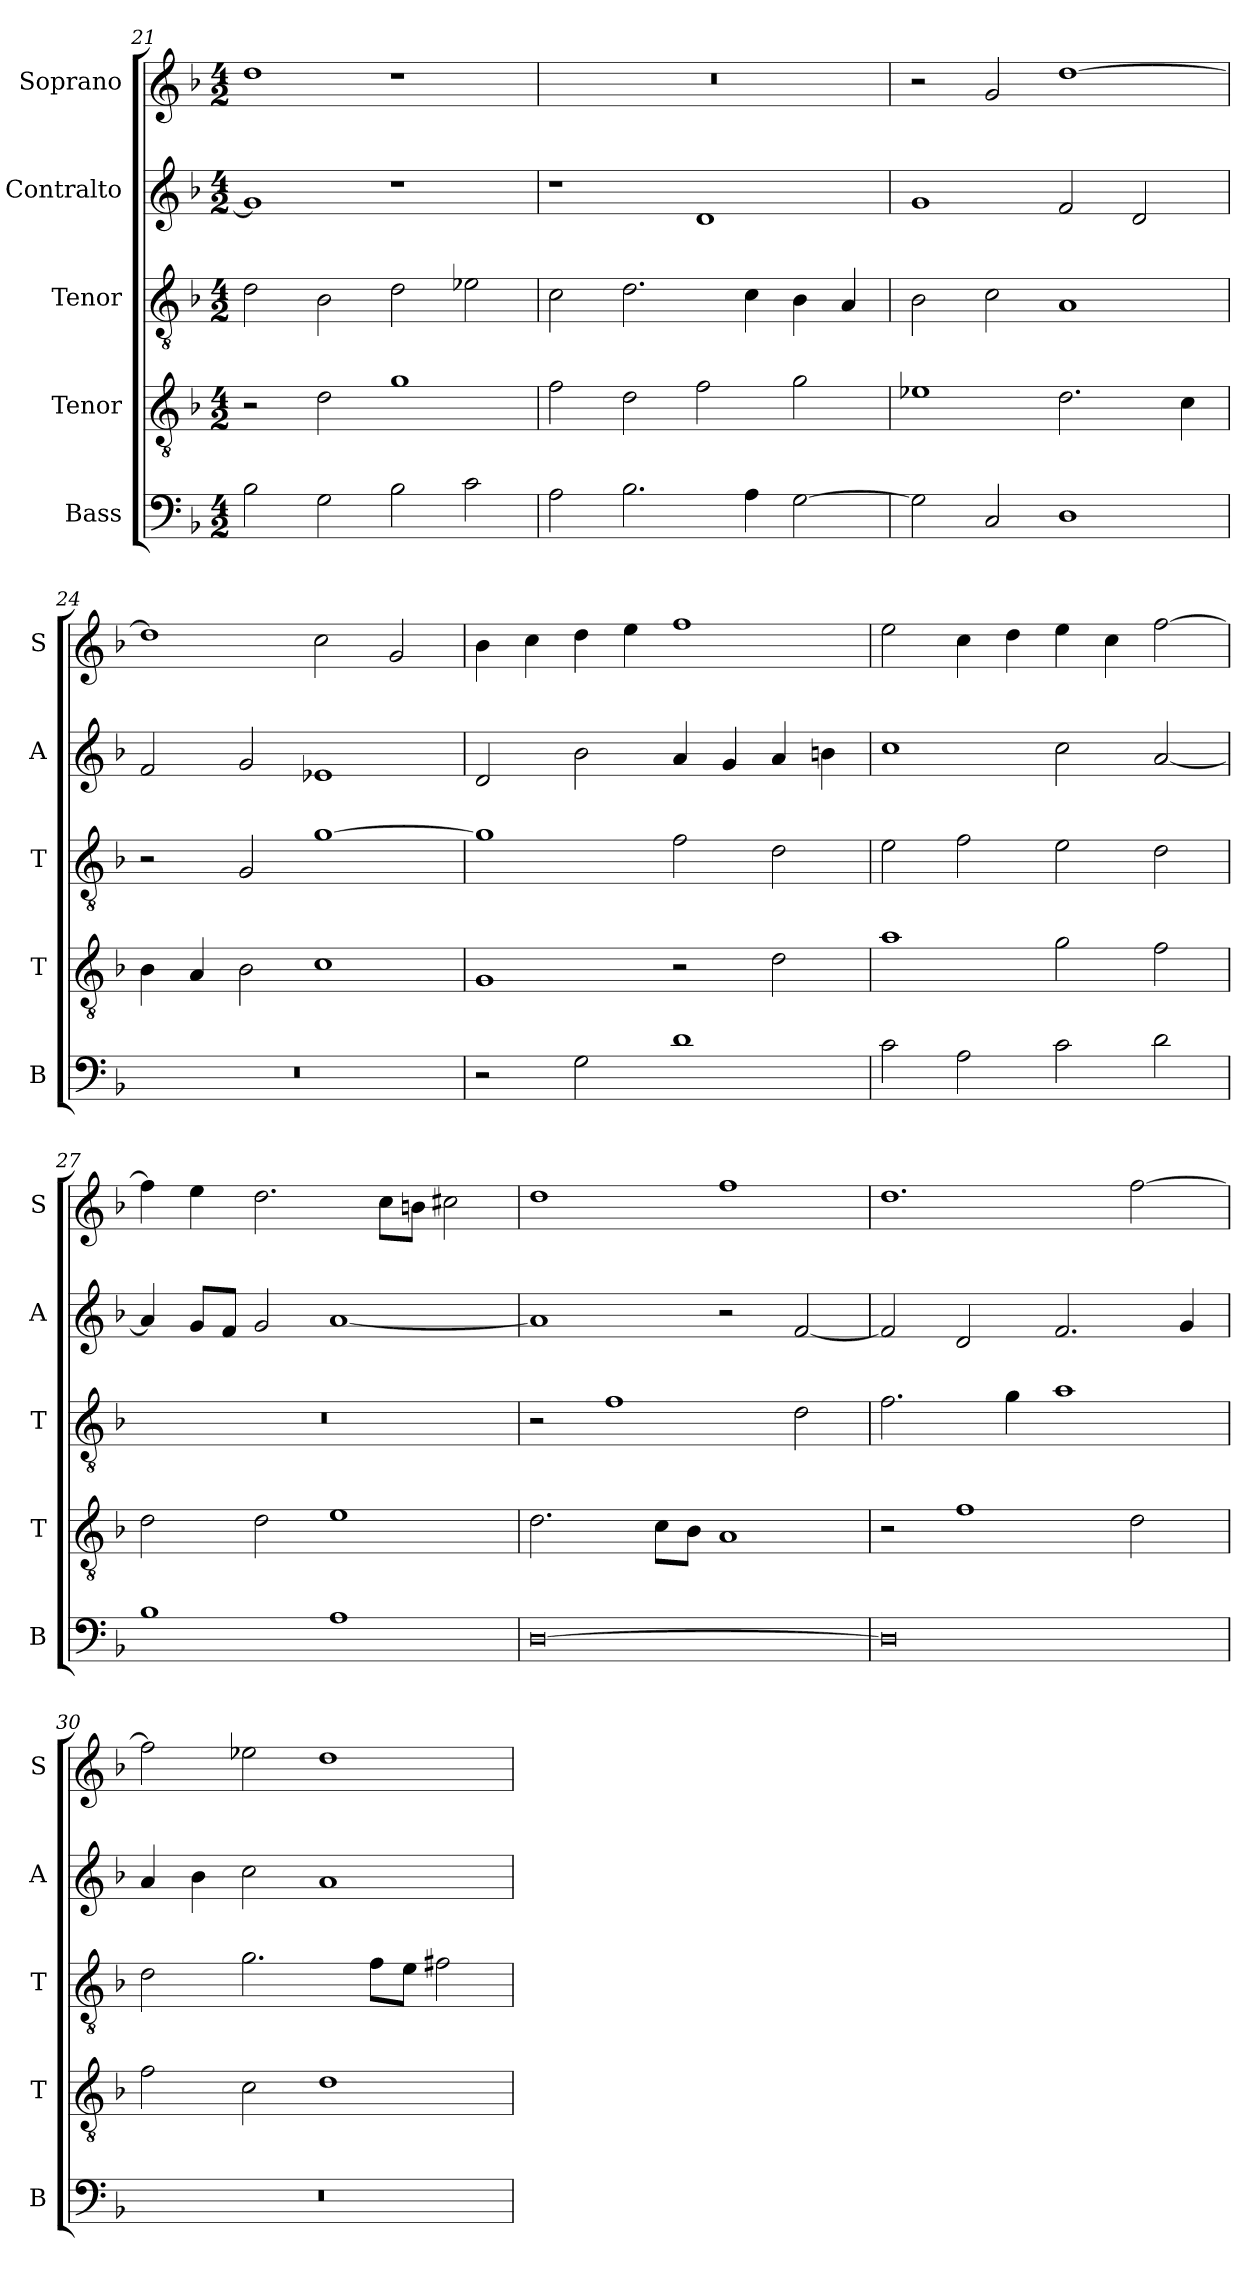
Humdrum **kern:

**kern	**kern	**kern	**kern	**kern
*part5	*part4	*part3	*part2	*part1
*staff5	*staff4	*staff3	*staff2	*staff1
*I"Bass	*I"Tenor	*I"Tenor	*I"Contralto	*I"Soprano
*I'B	*I'T	*I'T	*I'A	*I'S
*clefF4	*clefGv2	*clefGv2	*clefG2	*clefG2
*k[b-]	*k[b-]	*k[b-]	*k[b-]	*k[b-]
*G:dor	*G:dor	*G:dor	*G:dor	*G:dor
*M4/2	*M4/2	*M4/2	*M4/2	*M4/2
=21	=21	=21	=21	=21
2B-	2r	2d	1g]	1dd
2G	2d	2B-	.	.
2B-	1g	2d	1r	1r
2c	.	2e-X	.	.
=22	=22	=22	=22	=22
2A	2f	2c	1r	0r
2.B-	2d	2.d	.	.
.	2f	.	1d	.
4A	.	4c	.	.
[2G	2g	4B-	.	.
.	.	4A	.	.
=23	=23	=23	=23	=23
2G]	1e-X	2B-	1g	2r
2C	.	2c	.	2g
1D	2.d	1A	2f	[1dd
.	.	.	2d	.
.	4c	.	.	.
=24	=24	=24	=24	=24
0r	4B-	2r	2f	1dd]
.	4A	.	.	.
.	2B-	2G	2g	.
.	1c	[1g	1e-X	2cc
.	.	.	.	2g
=25	=25	=25	=25	=25
2r	1G	1g]	2d	4b-
.	.	.	.	4cc
2G	.	.	2b-	4dd
.	.	.	.	4ee
1d	2r	2f	4a	1ff
.	.	.	4g	.
.	2d	2d	4a	.
.	.	.	4bn	.
=26	=26	=26	=26	=26
2c	1a	2e	1cc	2ee
2A	.	2f	.	4cc
.	.	.	.	4dd
2c	2g	2e	2cc	4ee
.	.	.	.	4cc
2d	2f	2d	[2a	[2ff
=27	=27	=27	=27	=27
1B-	2d	0r	4a]	4ff]
.	.	.	8g/L	4ee
.	.	.	8f/J	.
.	2d	.	2g	2.dd
1A	1e	.	[1a	.
.	.	.	.	8cc\L
.	.	.	.	8bn\J
.	.	.	.	2cc#X
=28	=28	=28	=28	=28
[0D	2.d	2r	1a]	1dd
.	.	1f	.	.
.	8c\L	.	.	.
.	8B-\J	.	.	.
.	1A	.	2r	1ff
.	.	2d	[2f	.
=29	=29	=29	=29	=29
0D]	2r	2.f	2f]	1.dd
.	1f	.	2d	.
.	.	4g	.	.
.	.	1a	2.f	.
.	2d	.	.	[2ff
.	.	.	4g	.
=30	=30	=30	=30	=30
0r	2f	2d	4a	2ff]
.	.	.	4b-	.
.	2c	2.g	2cc	2ee-X
.	1d	.	1a	1dd
.	.	8f\L	.	.
.	.	8e\J	.	.
.	.	2f#X	.	.
=	=	=	=	=
*-	*-	*-	*-	*-
